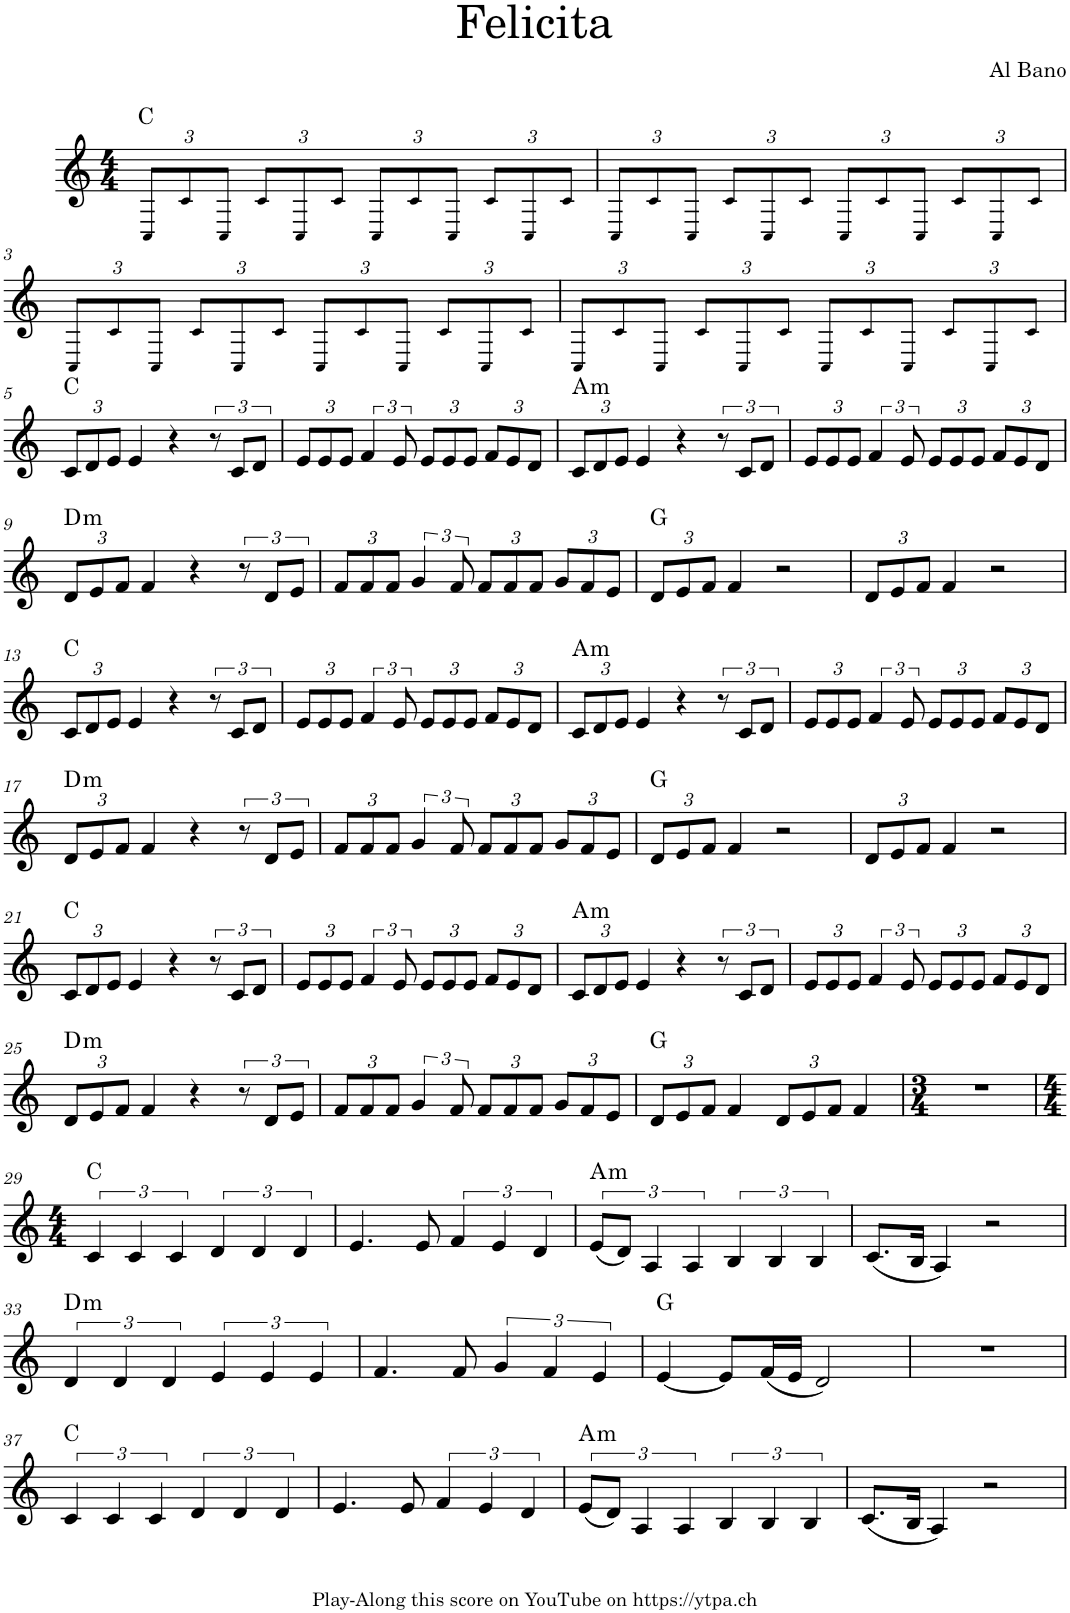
**kern	**harte
*part1	*part1
*staff1	*
*I"Piano	*
*I'Pno.	*
*clefG2	*
*k[]	*
*M4/4	*
*Xbrackettup	*
=1	=1
12C!/L	C:maj
12c!/	.
12C!/J	.
12c!/L	.
12C!/	.
12c!/J	.
12C!/L	.
12c!/	.
12C!/J	.
12c!/L	.
12C!/	.
12c!/J	.
=2	=2
12C!/L	.
12c!/	.
12C!/J	.
12c!/L	.
12C!/	.
12c!/J	.
12C!/L	.
12c!/	.
12C!/J	.
12c!/L	.
12C!/	.
12c!/J	.
!!LO:LB:g=z
=3	=3
12C!/L	.
12c!/	.
12C!/J	.
12c!/L	.
12C!/	.
12c!/J	.
12C!/L	.
12c!/	.
12C!/J	.
12c!/L	.
12C!/	.
12c!/J	.
=4	=4
12C!/L	.
12c!/	.
12C!/J	.
12c!/L	.
12C!/	.
12c!/J	.
12C!/L	.
12c!/	.
12C!/J	.
12c!/L	.
12C!/	.
12c!/J	.
!!LO:LB:g=z
=5	=5
12c/L	C:maj
12d/	.
12e/J	.
4e/	.
4r	.
*brackettup	*
12r	.
12c/L	.
12d/J	.
=6	=6
*Xbrackettup	*
12e/L	.
12e/	.
12e/J	.
*brackettup	*
6f/	.
12e/	.
*Xbrackettup	*
12e/L	.
12e/	.
12e/J	.
12f/L	.
12e/	.
12d/J	.
=7	=7
!	!LO:H:kt=m
12c/L	A:min
12d/	.
12e/J	.
4e/	.
4r	.
*brackettup	*
12r	.
12c/L	.
12d/J	.
=8	=8
*Xbrackettup	*
12e/L	.
12e/	.
12e/J	.
*brackettup	*
6f/	.
12e/	.
*Xbrackettup	*
12e/L	.
12e/	.
12e/J	.
12f/L	.
12e/	.
12d/J	.
!!LO:LB:g=z
=9	=9
!	!LO:H:kt=m
12d/L	D:min
12e/	.
12f/J	.
4f/	.
4r	.
*brackettup	*
12r	.
12d/L	.
12e/J	.
=10	=10
*Xbrackettup	*
12f/L	.
12f/	.
12f/J	.
*brackettup	*
6g/	.
12f/	.
*Xbrackettup	*
12f/L	.
12f/	.
12f/J	.
12g/L	.
12f/	.
12e/J	.
=11	=11
12d/L	G:maj
12e/	.
12f/J	.
4f/	.
2r	.
=12	=12
12d/L	.
12e/	.
12f/J	.
4f/	.
2r	.
!!LO:LB:g=z
=13	=13
12c/L	C:maj
12d/	.
12e/J	.
4e/	.
4r	.
*brackettup	*
12r	.
12c/L	.
12d/J	.
=14	=14
*Xbrackettup	*
12e/L	.
12e/	.
12e/J	.
*brackettup	*
6f/	.
12e/	.
*Xbrackettup	*
12e/L	.
12e/	.
12e/J	.
12f/L	.
12e/	.
12d/J	.
=15	=15
!	!LO:H:kt=m
12c/L	A:min
12d/	.
12e/J	.
4e/	.
4r	.
*brackettup	*
12r	.
12c/L	.
12d/J	.
=16	=16
*Xbrackettup	*
12e/L	.
12e/	.
12e/J	.
*brackettup	*
6f/	.
12e/	.
*Xbrackettup	*
12e/L	.
12e/	.
12e/J	.
12f/L	.
12e/	.
12d/J	.
!!LO:LB:g=z
=17	=17
!	!LO:H:kt=m
12d/L	D:min
12e/	.
12f/J	.
4f/	.
4r	.
*brackettup	*
12r	.
12d/L	.
12e/J	.
=18	=18
*Xbrackettup	*
12f/L	.
12f/	.
12f/J	.
*brackettup	*
6g/	.
12f/	.
*Xbrackettup	*
12f/L	.
12f/	.
12f/J	.
12g/L	.
12f/	.
12e/J	.
=19	=19
12d/L	G:maj
12e/	.
12f/J	.
4f/	.
2r	.
=20	=20
12d/L	.
12e/	.
12f/J	.
4f/	.
2r	.
!!LO:LB:g=z
=21	=21
12c/L	C:maj
12d/	.
12e/J	.
4e/	.
4r	.
*brackettup	*
12r	.
12c/L	.
12d/J	.
=22	=22
*Xbrackettup	*
12e/L	.
12e/	.
12e/J	.
*brackettup	*
6f/	.
12e/	.
*Xbrackettup	*
12e/L	.
12e/	.
12e/J	.
12f/L	.
12e/	.
12d/J	.
=23	=23
!	!LO:H:kt=m
12c/L	A:min
12d/	.
12e/J	.
4e/	.
4r	.
*brackettup	*
12r	.
12c/L	.
12d/J	.
=24	=24
*Xbrackettup	*
12e/L	.
12e/	.
12e/J	.
*brackettup	*
6f/	.
12e/	.
*Xbrackettup	*
12e/L	.
12e/	.
12e/J	.
12f/L	.
12e/	.
12d/J	.
!!LO:LB:g=z
=25	=25
!	!LO:H:kt=m
12d/L	D:min
12e/	.
12f/J	.
4f/	.
4r	.
*brackettup	*
12r	.
12d/L	.
12e/J	.
=26	=26
*Xbrackettup	*
12f/L	.
12f/	.
12f/J	.
*brackettup	*
6g/	.
12f/	.
*Xbrackettup	*
12f/L	.
12f/	.
12f/J	.
12g/L	.
12f/	.
12e/J	.
=27	=27
12d/L	G:maj
12e/	.
12f/J	.
4f/	.
12d/L	.
12e/	.
12f/J	.
4f/	.
=28	=28
*M3/4	*
2.r	.
!!LO:LB:g=z
=29	=29
*M4/4	*
*brackettup	*
6c/	C:maj
6c/	.
6c/	.
6d/	.
6d/	.
6d/	.
=30	=30
4.e/	.
8e/	.
6f/	.
6e/	.
6d/	.
=31	=31
!	!LO:H:kt=m
(12e/L	A:min
12d/J)	.
6A/	.
6A/	.
6B/	.
6B/	.
6B/	.
=32	=32
(8.c/L	.
16B/Jk	.
4A/)	.
2r	.
!!LO:LB:g=z
=33	=33
!	!LO:H:kt=m
6d/	D:min
6d/	.
6d/	.
6e/	.
6e/	.
6e/	.
=34	=34
4.f/	.
8f/	.
6g/	.
6f/	.
6e/	.
=35	=35
[4e/	G:maj
8e/L]	.
(16f/L	.
16e/JJ	.
2d/)	.
=36	=36
1r	.
!!LO:LB:g=z
=37	=37
6c/	C:maj
6c/	.
6c/	.
6d/	.
6d/	.
6d/	.
=38	=38
4.e/	.
8e/	.
6f/	.
6e/	.
6d/	.
=39	=39
!	!LO:H:kt=m
(12e/L	A:min
12d/J)	.
6A/	.
6A/	.
6B/	.
6B/	.
6B/	.
=40	=40
(8.c/L	.
16B/Jk	.
4A/)	.
2r	.
=	=
*-	*-
